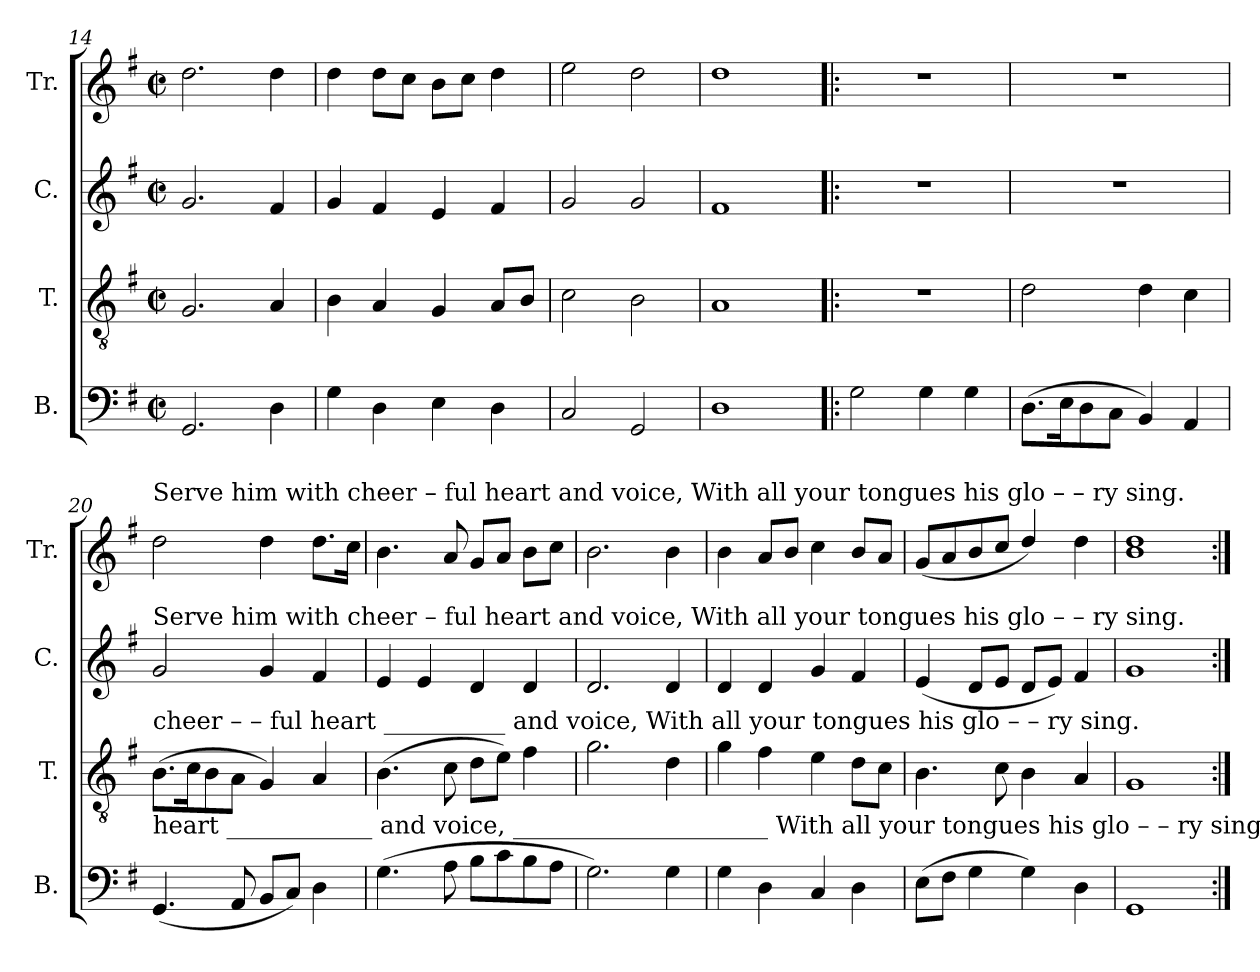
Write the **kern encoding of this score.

**kern	**kern	**kern	**kern
*part4	*part3	*part2	*part1
*staff4	*staff3	*staff2	*staff1
*I"B.	*I"T.	*I"C.	*I"Tr.
*I'B.	*I'T.	*I'C.	*I'Tr.
*clefF4	*clefGv2	*clefG2	*clefG2
*k[f#]	*k[f#]	*k[f#]	*k[f#]
*M2/2	*M2/2	*M2/2	*M2/2
*met(c|)	*met(c|)	*met(c|)	*met(c|)
=14	=14	=14	=14
2.GG!/	2.G!/	2.g!/	2.dd!\
4D!\	4A!/	4f#!/	4dd!\
=15	=15	=15	=15
4G!\	4B!\	4g!/	4dd!\
4D!\	4A!/	4f#!/	8dd!\L
.	.	.	8cc!\J
4E!\	4G!/	4e!/	8b!\L
.	.	.	8cc!\J
4D!\	8A!/L	4f#!/	4dd!\
.	8B!/J	.	.
=16	=16	=16	=16
2C!/	2c!\	2g!/	2ee!\
2GG!/	2B!\	2g!/	2dd!\
=17	=17	=17	=17
1D!	1A!	1f#!	1dd!
=18!|:	=18!|:	=18!|:	=18!|:
2G!\	1r	1r	1r
4G!\	.	.	.
4G!\	.	.	.
=19	=19	=19	=19
(8.D!\L	2d!\	1r	1r
16E!\K	.	.	.
8D!\	.	.	.
8C!\J	.	.	.
4BB!/)	4d!\	.	.
4AA!/	4c!\	.	.
!!LO:PB:g=z
=20	=20	=20	=20
!	!	!	!LO:TX:a:t=Serve                 him      with      cheer – ful   heart   and     voice,   With  all  your  tongues  his   glo        –        –        ry       sing.
!	!	!LO:TX:a:t=Serve                 him      with      cheer – ful   heart   and     voice,   With  all  your  tongues  his   glo        –        –        ry       sing.	!
!	!LO:TX:a:t=cheer         –         –         ful        heart __________  and    voice,    With  all  your  tongues  his   glo        –        –        ry       sing.	!	!
!LO:TX:a:t=heart ____________   and        voice, _____________________   With  all  your  tongues  his   glo        –        –        ry       sing.	!	!	!
(4.GG!/	(8.B!\L	2g!/	2dd!\
.	16c!\K	.	.
.	8B!\	.	.
8AA!/	8A!\J	.	.
8BB!/L	4G!/)	4g!/	4dd!\
8C!/J)	.	.	.
4D!\	4A!/	4f#!/	8.dd!\L
.	.	.	16cc!\Jk
=21	=21	=21	=21
(4.G!\	(4.B!\	4e!/	4.b!\
.	.	4e!/	.
8A!\	8c!\	.	8a!/
8B!\L	8d!\L	4d!/	8g!/L
8c!\	8e!\J)	.	8a!/J
8B!\	4f#!\	4d!/	8b!\L
8A!\J	.	.	8cc!\J
=22	=22	=22	=22
2.G!\)	2.g!\	2.d!/	2.b!\
4G!\	4d!\	4d!/	4b!\
=23	=23	=23	=23
4G!\	4g!\	4d!/	4b!\
4D!\	4f#!\	4d!/	8a!/L
.	.	.	8b!/J
4C!/	4e!\	4g!/	4cc!\
4D!\	8d!\L	4f#!/	8b!/L
.	8c!\J	.	8a!/J
=24	=24	=24	=24
(8E!\L	4.B!\	(4e!/	(8g!/L
8F#!\J	.	.	8a!/
4G!\	.	8d!/L	8b!/
.	8c!\	8e!/J	8cc!/J
4G!\)	4B!\	8d!/L	4dd!/)
.	.	8e!/J)	.
4D!\	4A!/	4f#!/	4dd!\
=25	=25	=25	=25
1GG!	1G!	1g!	1b! 1dd!
=:|!	=:|!	=:|!	=:|!
*-	*-	*-	*-
